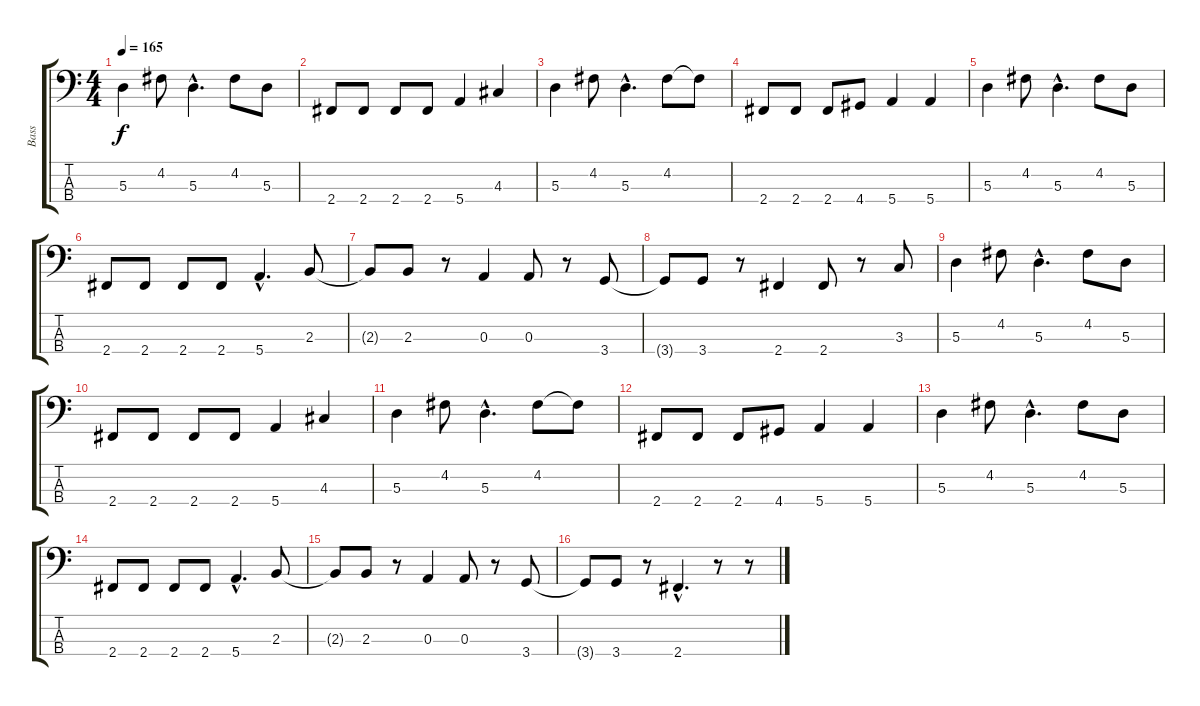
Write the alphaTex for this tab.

\track ("Bass" "Bass") {instrument electricbassfinger}
\staff {score tabs}
\tuning (G2 D2 A1 E1) {hide}
\ts (4 4)
\tempo 165
\clef f4
\ks c
5.3.4{dy f} 4.2.8 5.3{hac}.4{d} 4.2.8 5.3.8 |
2.4.8 2.4.8 2.4.8 2.4.8 5.4.4 4.3.4 |
5.3.4 4.2.8 5.3{hac}.4{d} 4.2.8 4.2{t}.8 |
2.4.8 2.4.8 2.4.8 4.4.8 5.4.4 5.4.4 |
5.3.4 4.2.8 5.3{hac}.4{d} 4.2.8 5.3.8 |
2.4.8 2.4.8 2.4.8 2.4.8 5.4{hac}.4{d} 2.3.8 |
2.3{t}.8 2.3.8 r.8 0.3.4 0.3.8 r.8 3.4.8 |
3.4{t}.8 3.4.8 r.8 2.4.4 2.4.8 r.8 3.3.8 |
5.3.4 4.2.8 5.3{hac}.4{d} 4.2.8 5.3.8 |
2.4.8 2.4.8 2.4.8 2.4.8 5.4.4 4.3.4 |
5.3.4 4.2.8 5.3{hac}.4{d} 4.2.8 4.2{t}.8 |
2.4.8 2.4.8 2.4.8 4.4.8 5.4.4 5.4.4 |
5.3.4 4.2.8 5.3{hac}.4{d} 4.2.8 5.3.8 |
2.4.8 2.4.8 2.4.8 2.4.8 5.4{hac}.4{d} 2.3.8 |
2.3{t}.8 2.3.8 r.8 0.3.4 0.3.8 r.8 3.4.8 |
3.4{t}.8 3.4.8 r.8 2.4{hac}.4{d} r.8 r.8
